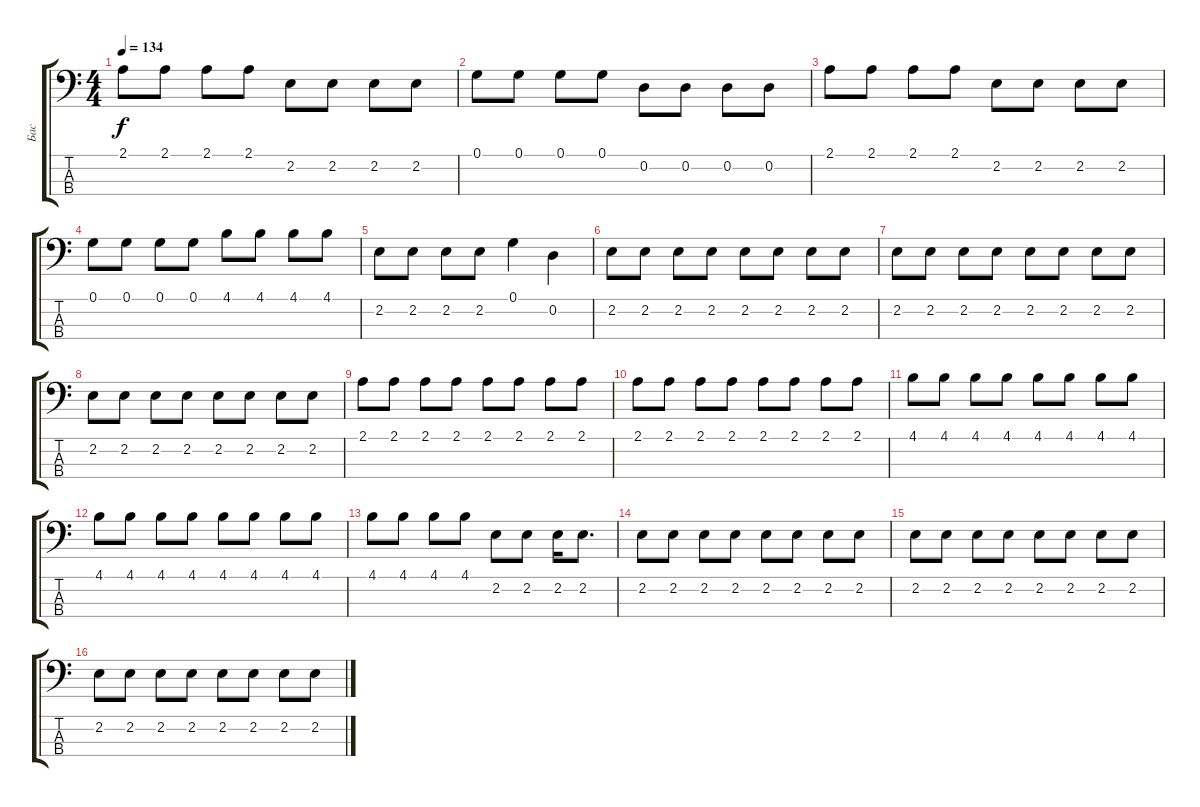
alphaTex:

\track ("Бас" "Бас") {instrument electricbassfinger}
\staff {score tabs}
\tuning (G2 D2 A1 E1) {hide}
\ts (4 4)
\tempo 134
\clef f4
\ks c
2.1.8{dy f} 2.1.8 2.1.8 2.1.8 2.2.8 2.2.8 2.2.8 2.2.8 |
0.1.8 0.1.8 0.1.8 0.1.8 0.2.8 0.2.8 0.2.8 0.2.8 |
2.1.8 2.1.8 2.1.8 2.1.8 2.2.8 2.2.8 2.2.8 2.2.8 |
0.1.8 0.1.8 0.1.8 0.1.8 4.1.8 4.1.8 4.1.8 4.1.8 |
2.2.8 2.2.8 2.2.8 2.2.8 0.1.4 0.2.4 |
2.2.8 2.2.8 2.2.8 2.2.8 2.2.8 2.2.8 2.2.8 2.2.8 |
2.2.8 2.2.8 2.2.8 2.2.8 2.2.8 2.2.8 2.2.8 2.2.8 |
2.2.8 2.2.8 2.2.8 2.2.8 2.2.8 2.2.8 2.2.8 2.2.8 |
2.1.8 2.1.8 2.1.8 2.1.8 2.1.8 2.1.8 2.1.8 2.1.8 |
2.1.8 2.1.8 2.1.8 2.1.8 2.1.8 2.1.8 2.1.8 2.1.8 |
4.1.8 4.1.8 4.1.8 4.1.8 4.1.8 4.1.8 4.1.8 4.1.8 |
4.1.8 4.1.8 4.1.8 4.1.8 4.1.8 4.1.8 4.1.8 4.1.8 |
4.1.8 4.1.8 4.1.8 4.1.8 2.2.8 2.2.8 2.2.16 2.2.8{d} |
2.2.8 2.2.8 2.2.8 2.2.8 2.2.8 2.2.8 2.2.8 2.2.8 |
2.2.8 2.2.8 2.2.8 2.2.8 2.2.8 2.2.8 2.2.8 2.2.8 |
2.2.8 2.2.8 2.2.8 2.2.8 2.2.8 2.2.8 2.2.8 2.2.8
